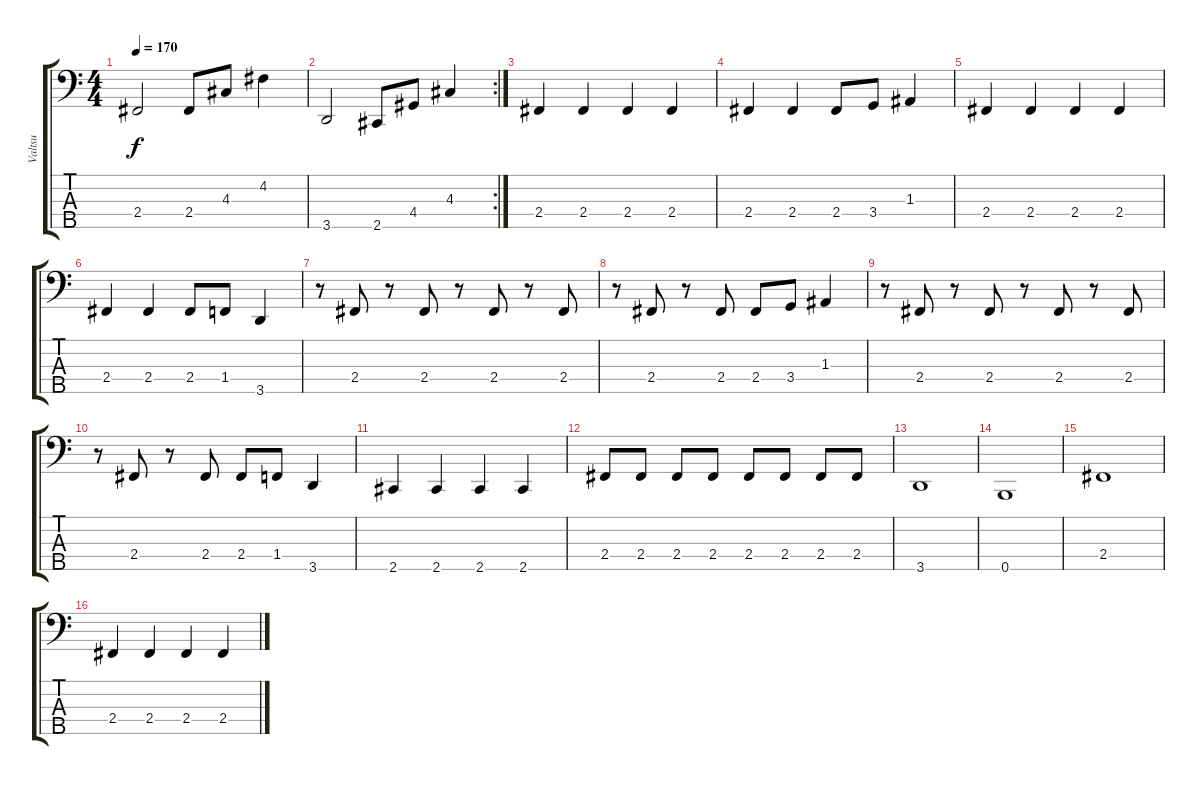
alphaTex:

\track ("Valtsu" "Valtsu") {instrument electricbasspick}
\staff {score tabs}
\tuning (G2 D2 A1 E1 B0) {hide}
\ts (4 4)
\tempo 170
\clef f4
\ks c
2.4.2{dy f} 2.4.8 4.3.8 4.2.4 |
\rc 2
3.5.2 2.5.8 4.4.8 4.3.4 |
2.4.4 2.4.4 2.4.4 2.4.4 |
2.4.4 2.4.4 2.4.8 3.4.8 1.3.4 |
2.4.4 2.4.4 2.4.4 2.4.4 |
2.4.4 2.4.4 2.4.8 1.4.8 3.5.4 |
r.8 2.4.8 r.8 2.4.8 r.8 2.4.8 r.8 2.4.8 |
r.8 2.4.8 r.8 2.4.8 2.4.8 3.4.8 1.3.4 |
r.8 2.4.8 r.8 2.4.8 r.8 2.4.8 r.8 2.4.8 |
r.8 2.4.8 r.8 2.4.8 2.4.8 1.4.8 3.5.4 |
2.5.4 2.5.4 2.5.4 2.5.4 |
2.4.8 2.4.8 2.4.8 2.4.8 2.4.8 2.4.8 2.4.8 2.4.8 |
3.5.1 |
0.5.1 |
2.4.1 |
2.4.4 2.4.4 2.4.4 2.4.4
